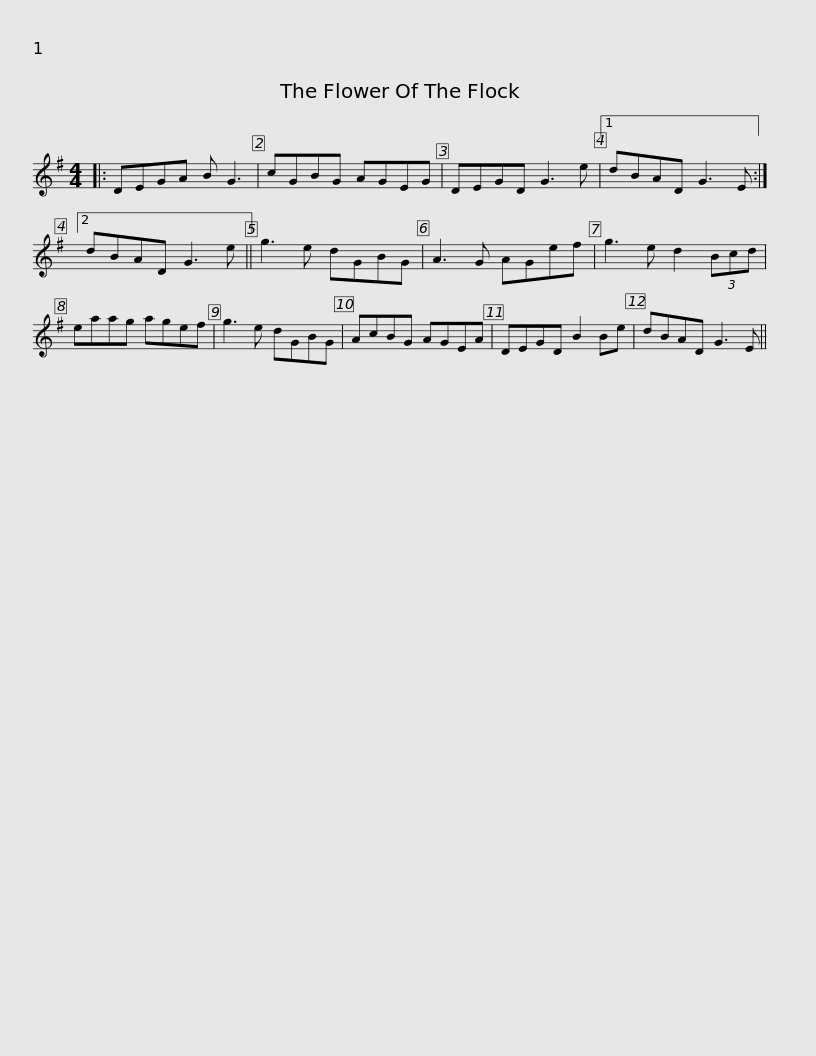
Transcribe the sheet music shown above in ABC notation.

X:1
L:1/8
M:4/4
I:linebreak $
K:G
V:1 treble
V:1
|: DEGA B G3 | cGBG AGEG | DEGD G3 e |1 dBAD G3 E :|2 dBAD G3 e || %5
 g3 e dGBG |$ A3 G AGef | g3 e d2 (3Bcd | eaag agef | g3 e dGBG | %10
 AcBG AGEA | DEGD B2 Be |$ dBAD G3 E || %13
